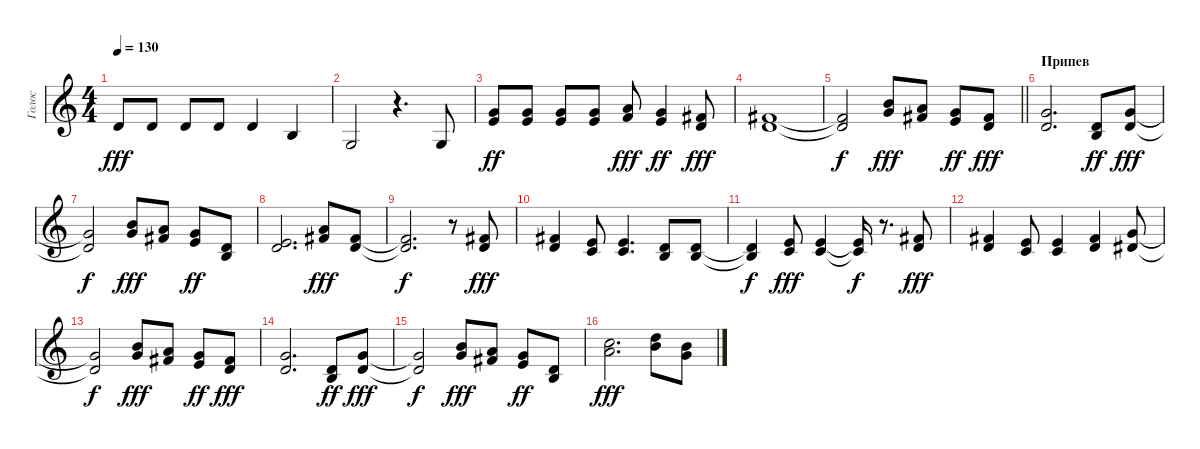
\track ("Голос" "Голос") {instrument honkytonkpiano}
\staff {score}
\tuning (E4 B3 G3 D3 A2 E2) {hide}
\ts (4 4)
\tempo 130
\clef g2
\ks c
3.2.8{dy fff} 3.2.8 3.2.8 3.2.8 3.2.4 0.2.4 |
0.3.2 r.4{d} 0.3.8 |
(0.1 8.2).8{dy ff} (0.1 8.2).8 (0.1 8.2).8 (0.1 8.2).8 (5.1 6.2).8{dy fff} (0.1 8.2).4{dy ff} (7.2 7.3).8{dy fff} |
(7.2 7.3).1 |
\barLineRight lightlight
(7.2{t} 7.3{t}).2{dy f} (7.1 8.2).8{dy fff} (5.1 7.2).8 (0.1 8.2).8{dy ff} (7.2 7.3).8{dy fff} |
\section ("" "Припев")
(8.2 7.3).2{d} (0.2 7.3).8{dy ff} (8.2 7.3).8{dy fff} |
(8.2{t} 7.3{t}).2{dy f} (7.1 8.2).8{dy fff} (5.1 7.2).8 (0.1 8.2).8{dy ff} (0.2 7.3).8 |
(0.1 7.3).2{d} (5.1 7.2).8{dy fff} (7.2 7.3).8 |
(7.2{t} 7.3{t}).2{d dy f} r.8 (7.2 7.3).8{dy fff} |
(7.2 7.3).4 (5.2 5.3).8 (5.2 5.3).4{d} (3.2 4.3).8 (3.2 4.3).8 |
(3.2{t} 4.3{t}).4{dy f} (0.1 1.2).8{dy fff} (0.1 1.2).4 (0.1{t} 1.2{t}).16{dy f} r.8{d} (2.1 3.2).8{dy fff} |
(2.1 3.2).4 (0.1 1.2).8 (0.1 1.2).4 (2.1 3.2).4 (3.1 4.2).8 |
(3.1{t} 4.2{t}).2{dy f} (7.1 8.2).8{dy fff} (5.1 7.2).8 (0.1 8.2).8{dy ff} (7.2 7.3).8{dy fff} |
(8.2 7.3).2{d} (0.2 7.3).8{dy ff} (8.2 7.3).8{dy fff} |
(8.2{t} 7.3{t}).2{dy f} (7.1 8.2).8{dy fff} (5.1 7.2).8 (0.1 8.2).8{dy ff} (0.2 7.3).8 |
(8.1 10.2).2{d dy fff} (10.1 12.2).8 (12.2 12.3).8
